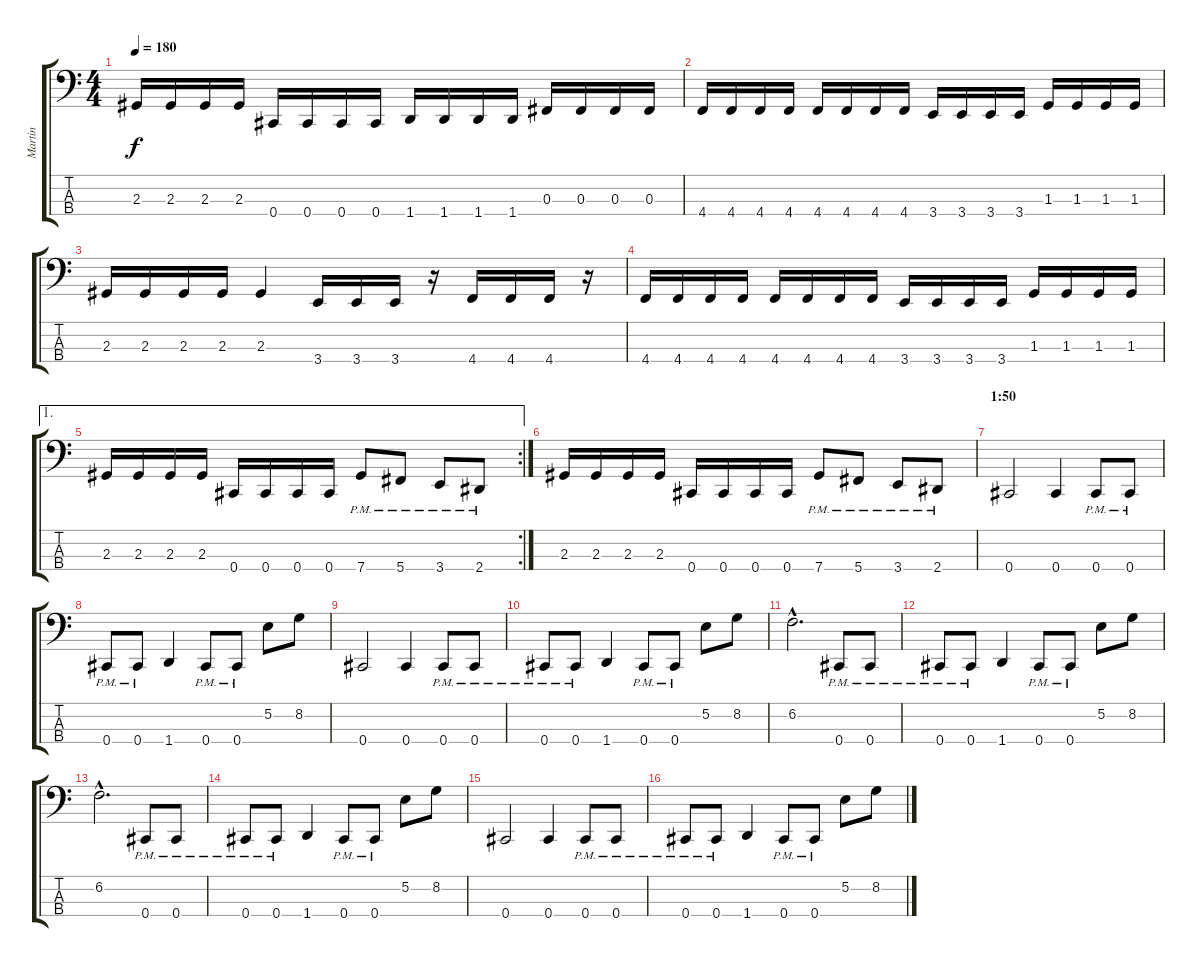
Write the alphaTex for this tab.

\track ("Martin" "Martin") {instrument electricbasspick}
\staff {score tabs}
\tuning (E2 B1 Gb1 Db1) {hide}
\ts (4 4)
\tempo 180
\clef f4
\ks c
2.3.16{dy f} 2.3.16 2.3.16 2.3.16 0.4.16 0.4.16 0.4.16 0.4.16 1.4.16 1.4.16 1.4.16 1.4.16 0.3.16 0.3.16 0.3.16 0.3.16 |
4.4.16 4.4.16 4.4.16 4.4.16 4.4.16 4.4.16 4.4.16 4.4.16 3.4.16 3.4.16 3.4.16 3.4.16 1.3.16 1.3.16 1.3.16 1.3.16 |
2.3.16 2.3.16 2.3.16 2.3.16 2.3.4 3.4.16 3.4.16 3.4.16 r.16 4.4.16 4.4.16 4.4.16 r.16 |
4.4.16 4.4.16 4.4.16 4.4.16 4.4.16 4.4.16 4.4.16 4.4.16 3.4.16 3.4.16 3.4.16 3.4.16 1.3.16 1.3.16 1.3.16 1.3.16 |
\ae 1
\rc 2
2.3.16 2.3.16 2.3.16 2.3.16 0.4.16 0.4.16 0.4.16 0.4.16 7.4{pm}.8 5.4{pm}.8 3.4{pm}.8 2.4{pm}.8 |
2.3.16 2.3.16 2.3.16 2.3.16 0.4.16 0.4.16 0.4.16 0.4.16 7.4{pm}.8 5.4{pm}.8 3.4{pm}.8 2.4{pm}.8 |
\section ("" "1:50")
0.4.2 0.4.4 0.4{pm}.8 0.4{pm}.8 |
0.4{pm}.8 0.4{pm}.8 1.4.4 0.4{pm}.8 0.4{pm}.8 5.2.8 8.2.8 |
0.4.2 0.4.4 0.4{pm}.8 0.4{pm}.8 |
0.4{pm}.8 0.4{pm}.8 1.4.4 0.4{pm}.8 0.4{pm}.8 5.2.8 8.2.8 |
6.2{hac}.2{d} 0.4{pm}.8 0.4{pm}.8 |
0.4{pm}.8 0.4{pm}.8 1.4.4 0.4{pm}.8 0.4{pm}.8 5.2.8 8.2.8 |
6.2{hac}.2{d} 0.4{pm}.8 0.4{pm}.8 |
0.4{pm}.8 0.4{pm}.8 1.4.4 0.4{pm}.8 0.4{pm}.8 5.2.8 8.2.8 |
0.4.2 0.4.4 0.4{pm}.8 0.4{pm}.8 |
0.4{pm}.8 0.4{pm}.8 1.4.4 0.4{pm}.8 0.4{pm}.8 5.2.8 8.2.8
